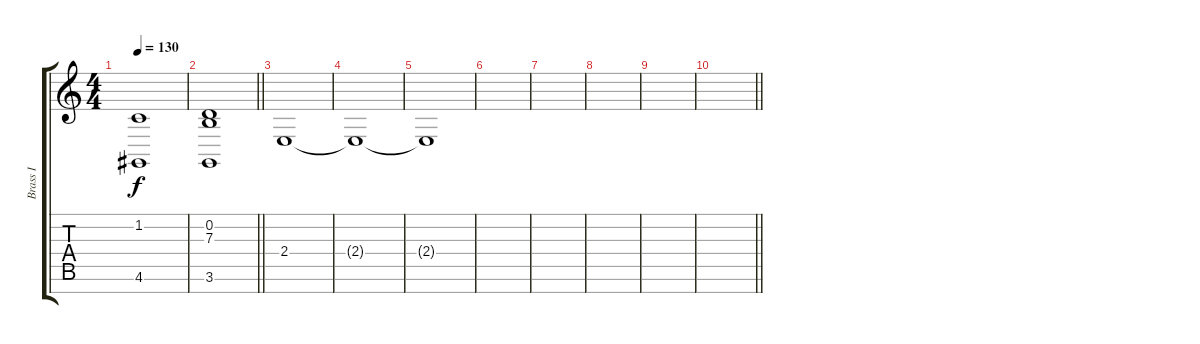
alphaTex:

\track ("Brass I" "Brass I") {instrument frenchhorn}
\staff {score tabs}
\tuning (E4 B3 G3 D3 A2 E2 B1) {hide}
\ts (4 4)
\tempo 130
\clef g2
\ks c
(1.2{t} 4.6).1{dy f} |
\barLineRight lightlight
(0.2 7.3 3.6).1 |
\section ("" "")
2.4.1 |
2.4{t}.1{volume 1} |
2.4{t}.1 |
|
|
|
|
\barLineRight lightlight
